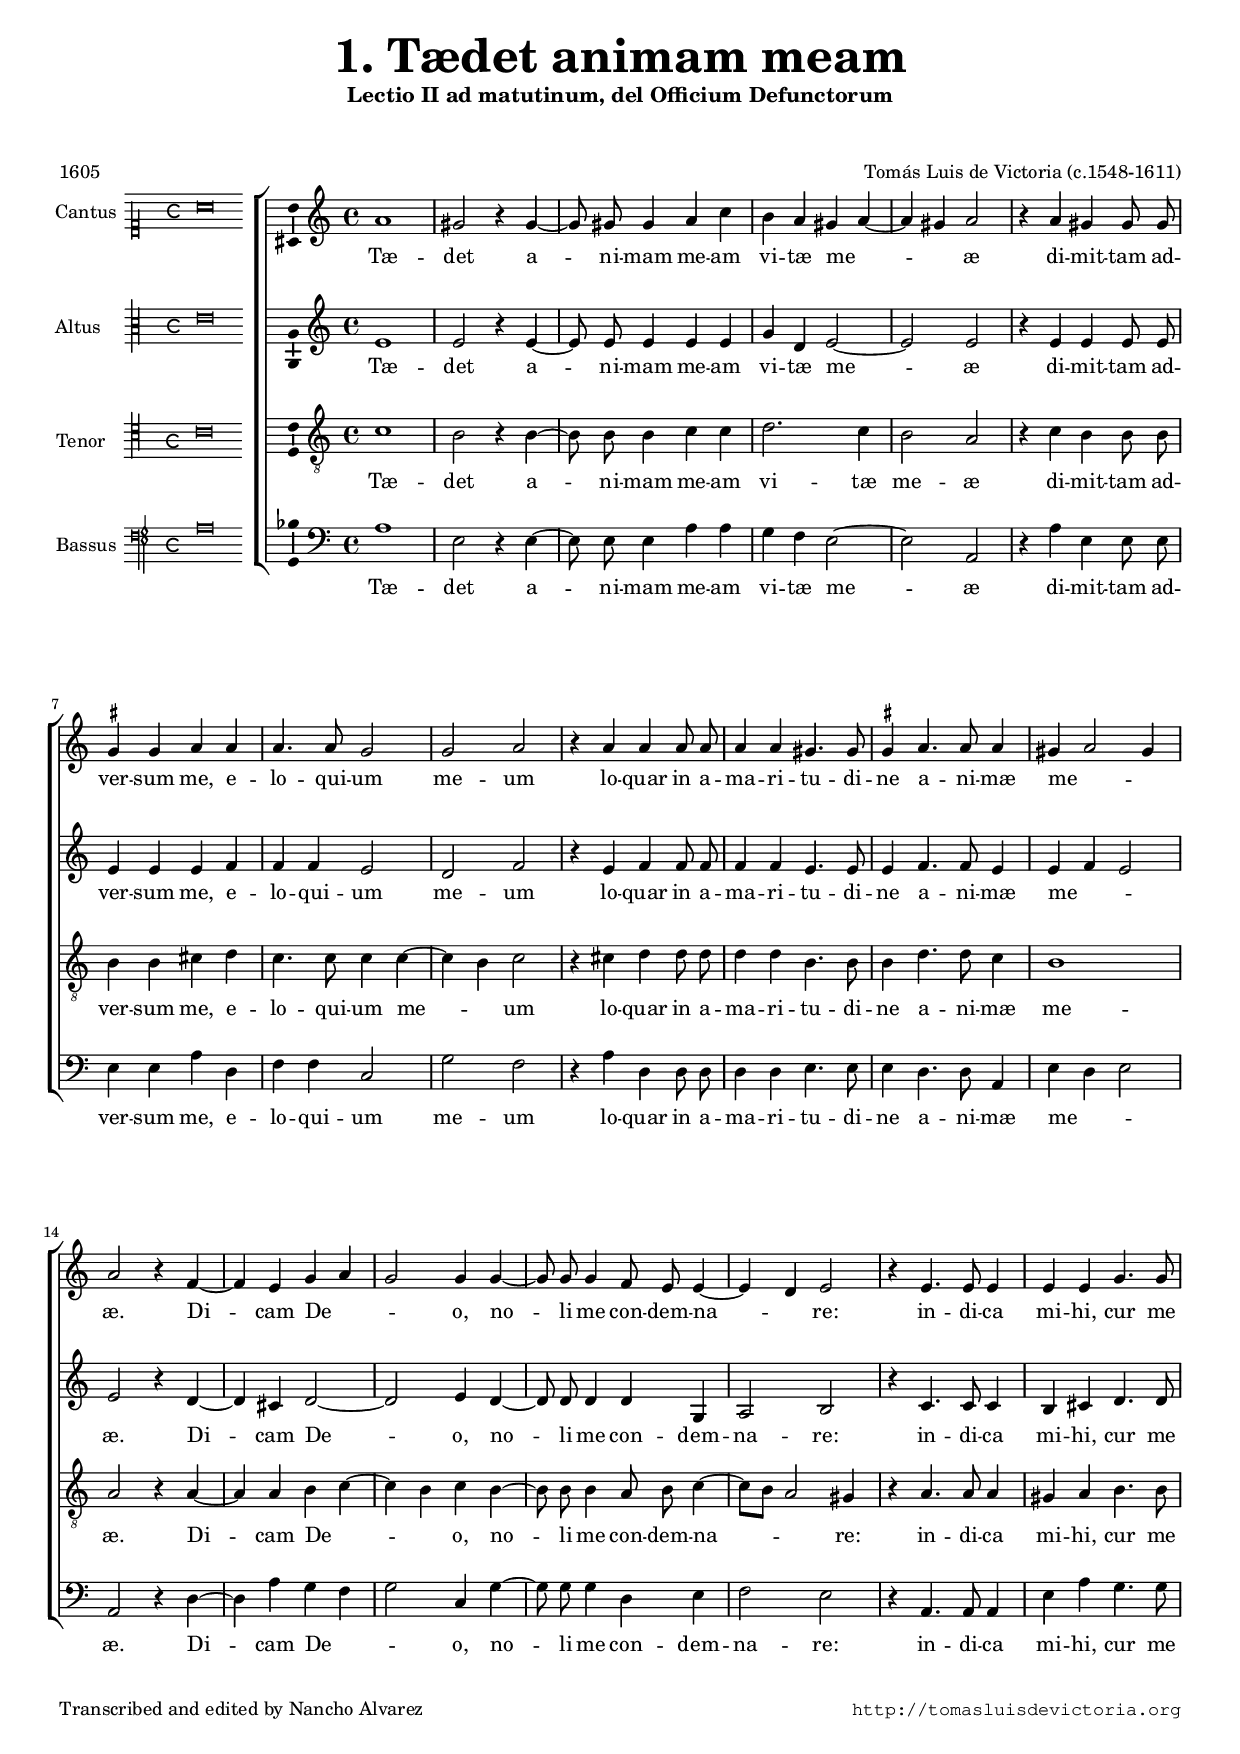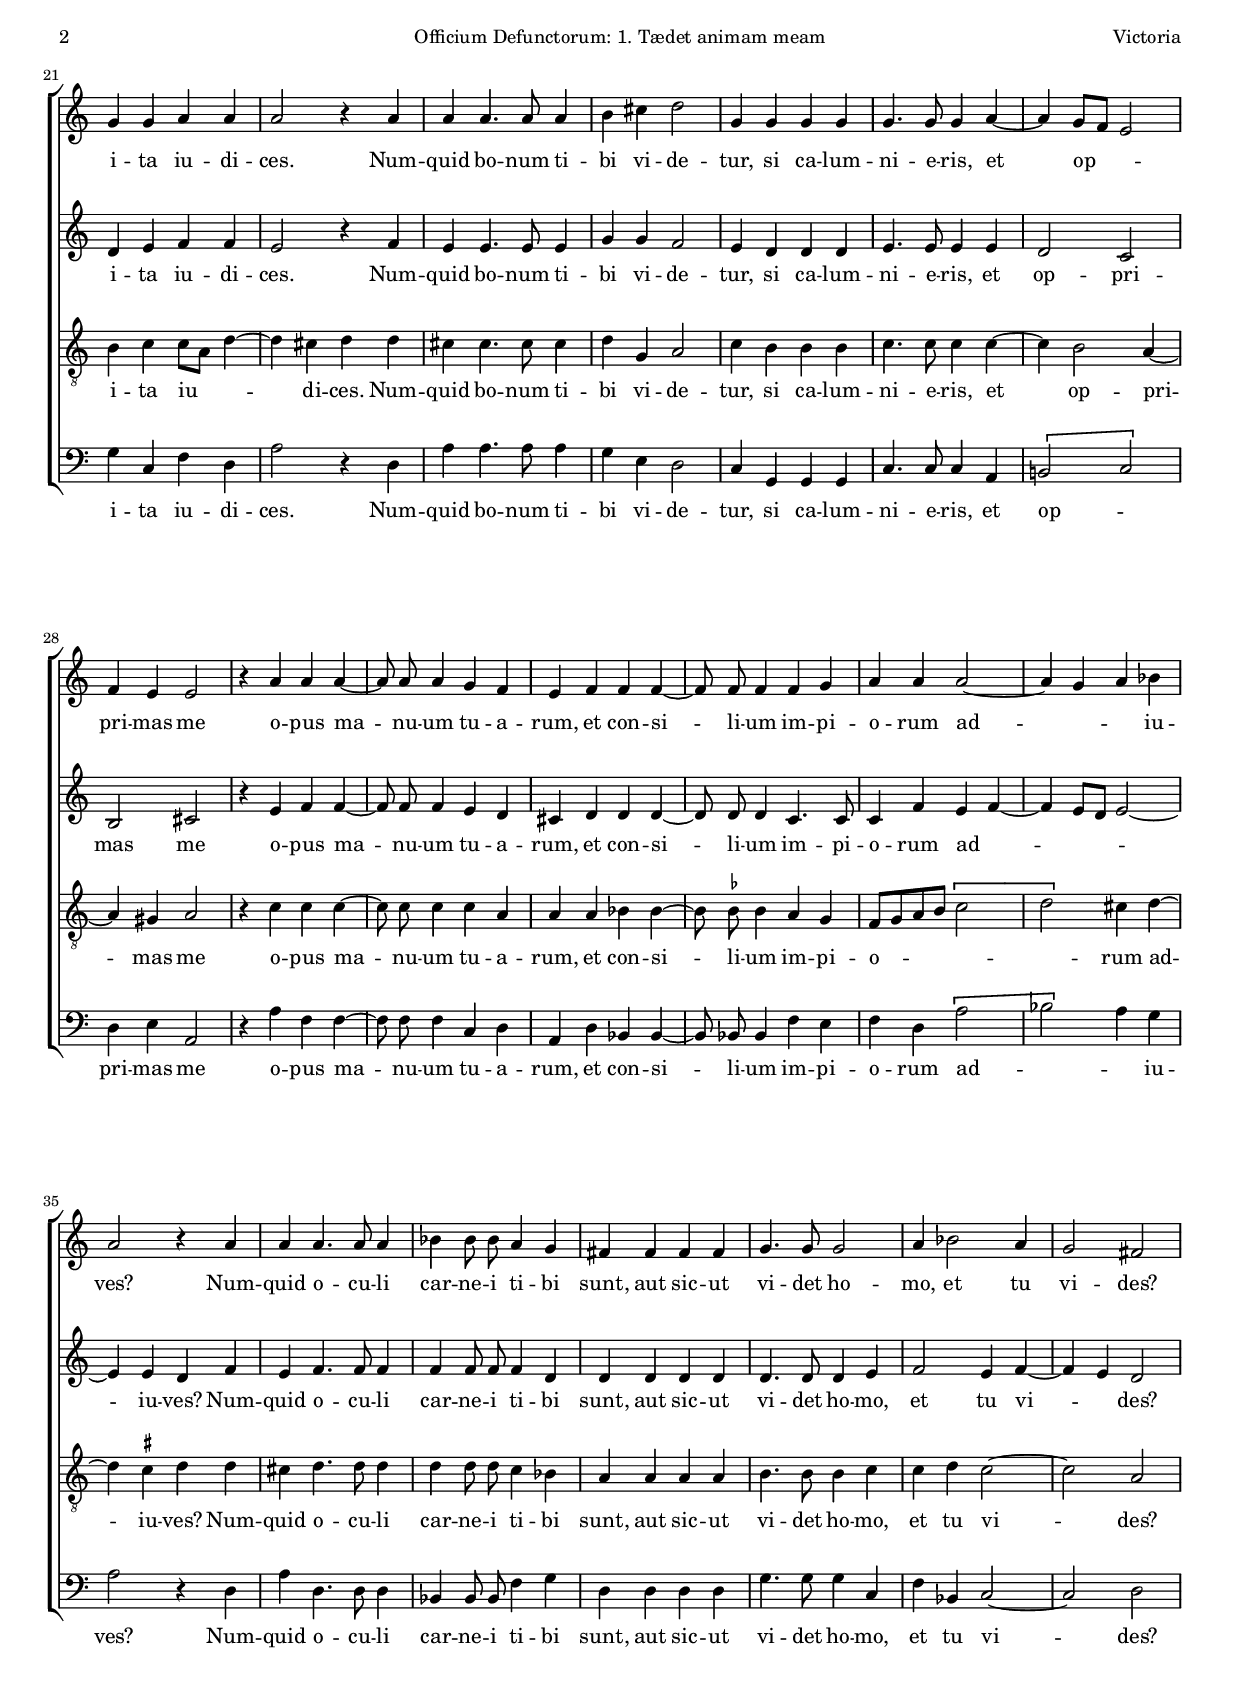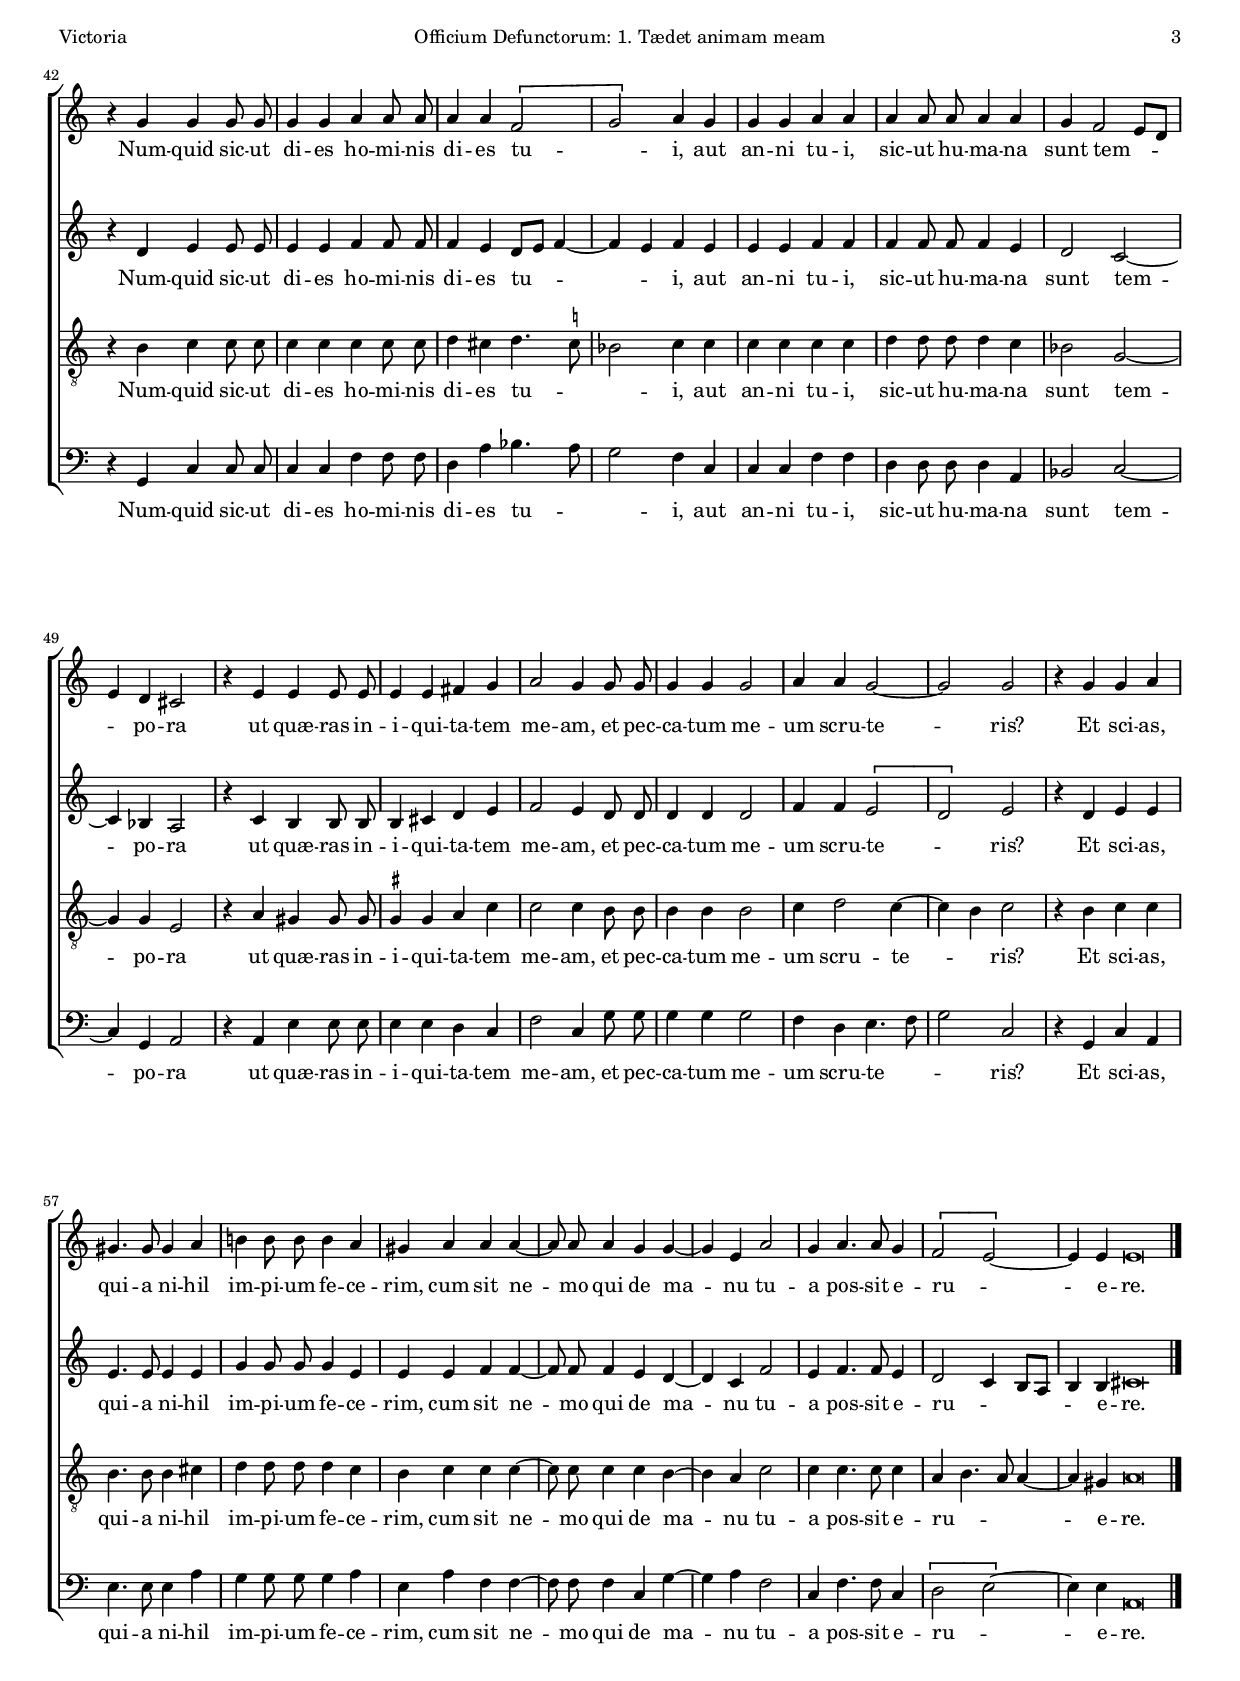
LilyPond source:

\version "2.18.0"

#(set-default-paper-size "a4")
#(set-global-staff-size 16.25)
#(ly:set-option 'point-and-click #f)
%mobile -s15.5 -i3.4

italicas=\override LyricText.font-shape = #'italic
rectas=\override LyricText.font-shape = #'upright
ss=\once \set suggestAccidentals = ##t
incipitwidth = 20

htitle="Officium Defunctorum: 1. Tædet animam meam"
hcomposer="Victoria"

\header {
	title=\markup{\fontsize #4 "1. Tædet animam meam"} %! en el original, esta pieza viene al final
	subtitle="Lectio II ad matutinum, del Officium Defunctorum"
	subsubtitle=\markup{\null \vspace #1.7 }
	composer="Tomás Luis de Victoria (c.1548-1611)"
        pdfauthor=\composer
	%opus="(-)"
	poet="1605"
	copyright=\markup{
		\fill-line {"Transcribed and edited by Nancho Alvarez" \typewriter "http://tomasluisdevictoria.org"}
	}
%	tagline=""
}

global={ \key c \major \time 4/4 \skip 1*64 \bar "|." 
}

cantus={
	a'1 |
	gis'2 r4 gis' ~ |
	gis'8 gis' gis'4 a' c'' |
	b' a' gis' a' ~ |
%5
	a' gis' a'2 |
	r4 a' gis' gis'8 gis' |
	\ss gis'4 gis' a' a' |
	a'4. a'8 g'2 |
	g' a' |
%10
	r4 a' a' a'8 a' |
	a'4 a' gis'4. gis'8 |
	\ss gis'4 a'4. a'8 a'4 |
	gis' a'2 gis'4 |
	a'2 r4 f' ~ |
%15
	f' e' g' a' |
	g'2 g'4 g' ~ |
	g'8 g' g'4 f'8 e' e'4 ~ |
	e' d' e'2 |
	r4 e'4. e'8 e'4 |
%20
	e' e' g'4. g'8 |
	g'4 g' a' a' |
	a'2 r4 a' |
	a' a'4. a'8 a'4 |
	b' cis'' d''2 |
%25
	g'4 g' g' g' |
	g'4. g'8 g'4 a' ~ |
	a'  g'8[ f'] e'2 |
	f'4 e' e'2 |
	r4 a' a' a' ~ |
%30
	a'8 a' a'4 g' f' |
	e' f' f' f' ~ |
	f'8 f' f'4 f' g' |
	a' a' a'2 ~ |
	a'4 g' a' bes' |
%35
	a'2 r4 a' |
	a' a'4. a'8 a'4 |
	bes' bes'8 bes' a'4 g' |
	fis' fis' fis' fis' |
	g'4. g'8 g'2 |
%40
	a'4 bes'2 a'4 |
	g'2 fis' |
	r4 g' g' g'8 g' |
	g'4 g' a' a'8 a' |
	a'4 a' \[f'2 |
%45
	g'\] a'4 g' |
	g' g' a' a' |
	a' a'8 a' a'4 a' |
	g' f'2  e'8[ d'] |
	e'4 d' cis'2 |
%50
	r4 e' e' e'8 e' |
	e'4 e' fis' g' |
	a'2 g'4 g'8 g' |
	g'4 g' g'2 |
	a'4 a' g'2 ~ |
%55
	g' g' |
	r4 g' g' a' |
	gis'4. gis'8 gis'4 a' |
	b'! b'8 b' b'4 a' |
	gis' a' a' a' ~ |
%60
	a'8 a' a'4 g' g' ~ |
	g' e' a'2 |
	g'4 a'4. a'8 g'4 |
	\[f'2 e' ~ \] |
	e'4 e' e'\breve*1/4
}

altus={
	e'1 |
	e'2 r4 e' ~ |
	e'8 e' e'4 e' e' |
	g' d' e'2 ~ |
%5
	e' e' |
	r4 e' e' e'8 e' |
	e'4 e' e' f' |
	f' f' e'2 |
	d' f' |
%10
	r4 e' f' f'8 f' |
	f'4 f' e'4. e'8 |
	e'4 f'4. f'8 e'4 |
	e' f' e'2 |
	e' r4 d' ~ |
%15
	d' cis' d'2 ~ |
	d' e'4 d' ~ |
	d'8 d' d'4 d' g |
	a2 b |
	r4 c'4. c'8 c'4 |
%20
	b cis' d'4. d'8 |
	d'4 e' f' f' |
	e'2 r4 f' |
	e' e'4. e'8 e'4 |
	g' g' f'2 |
%25
	e'4 d' d' d' |
	e'4. e'8 e'4 e' |
	d'2 c' |
	b cis' |
	r4 e' f' f' ~ |
%30
	f'8 f' f'4 e' d' |
	cis' d' d' d' ~ |
	d'8 d' d'4 c'4. c'8 |
	c'4 f' e' f' ~ |
	f'  e'8[ d'] e'2 ~ |
%35
	e'4 e' d' f' |
	e' f'4. f'8 f'4 |
	f' f'8 f' f'4 d' |
	d' d' d' d' |
	d'4. d'8 d'4 e' |
%40
	f'2 e'4 f' ~ |
	f' e' d'2 |
	r4 d' e' e'8 e' |
	e'4 e' f' f'8 f' |
	f'4 e'  d'8[ e'] f'4 ~ |
%45
	f' e' f' e' |
	e' e' f' f' |
	f' f'8 f' f'4 e' |
	d'2 c' ~ |
	c'4 bes a2 |
%50
	r4 c' b b8 b |
	b4 cis' d' e' |
	f'2 e'4 d'8 d' |
	d'4 d' d'2 |
	f'4 f' \[e'2 |
%55
	d'\] e' |
	r4 d' e' e' |
	e'4. e'8 e'4 e' |
	g' g'8 g' g'4 e' |
	e' e' f' f' ~ |
%60
	f'8 f' f'4 e' d' ~ |
	d' c' f'2 |
	e'4 f'4. f'8 e'4 |
	d'2 c'4  b8[ a] |
	b4 b cis'\breve*1/4
}

tenor={
	c'1 |
	b2 r4 b ~ |
	b8 b b4 c' c' |
	d'2. c'4 |
%5
	b2 a |
	r4 c' b b8 b |
	b4 b cis' d' |
	c'4. c'8 c'4 c' ~ |
	c' b c'2 |
%10
	r4 cis' d' d'8 d' |
	d'4 d' b4. b8 |
	b4 d'4. d'8 c'4 |
	b1 |
	a2 r4 a ~ |
%15
	a a b c' ~ |
	c' b c' b ~ |
	b8 b b4 a8 b c'4 ~ |
	c'8[ b] a2 gis4 |
	r a4. a8 a4 |
%20
	gis a b4. b8 |
	b4 c'  c'8[ a] d'4 ~ |
	d' cis' d' d' |
	cis' cis'4. cis'8 cis'4 |
	d' g a2 |
%25
	c'4 b b b |
	c'4. c'8 c'4 c' ~ |
	c' b2 a4 ~ |
	a gis a2 |
	r4 c' c' c' ~ |
%30
	c'8 c' c'4 c' a |
	a a bes bes ~ |
	bes8 \ss bes bes4 a g |
	f8[ g a b] \[c'2 |
	d'\] cis'4 d' ~ |
%35
	d' \ss cis' d' d' |
	cis' d'4. d'8 d'4 |
	d' d'8 d' c'4 bes |
	a a a a |
	b4. b8 b4 c' |
%40
	c' d' c'2 ~ |
	c' a |
	r4 b c' c'8 c' |
	c'4 c' c' c'8 c' |
	d'4 cis' d'4. \ss c'8 |
%45
	bes2 c'4 c' |
	c' c' c' c' |
	d' d'8 d' d'4 c' |
	bes2 g ~ |
	g4 g e2 |
%50
	r4 a gis gis8 gis |
	\ss gis4 gis a c' |
	c'2 c'4 b8 b |
	b4 b b2 |
	c'4 d'2 c'4 ~ |
%55
	c' b c'2 |
	r4 b c' c' |
	b4. b8 b4 cis' |
	d' d'8 d' d'4 c' |
	b c' c' c' ~ |
%60
	c'8 c' c'4 c' b ~ |
	b a c'2 |
	c'4 c'4. c'8 c'4 |
	a b4. a8 a4 ~ |
	a gis a\breve*1/4
}

bassus={
	a1 |
	e2 r4 e ~ |
	e8 e e4 a a |
	g f e2 ~ |
%5
	e a, |
	r4 a e e8 e |
	e4 e a d |
	f f c2 |
	g f |
%10
	r4 a d d8 d |
	d4 d e4. e8 |
	e4 d4. d8 a,4 |
	e d e2 |
	a, r4 d ~ |
%15
	d a g f |
	g2 c4 g ~ |
	g8 g g4 d e |
	f2 e |
	r4 a,4. a,8 a,4 |
%20
	e a g4. g8 |
	g4 c f d |
	a2 r4 d |
	a a4. a8 a4 |
	g e d2 |
%25
	c4 g, g, g, |
	c4. c8 c4 a, |
	\[b,!2 c\] |
	d4 e a,2 |
	r4 a f f ~ |
%30
	f8 f f4 c d |
	a, d bes, bes, ~ |
	bes,8 bes, bes,4 f e |
	f d \[a2 |
	bes\] a4 g |
%35
	a2 r4 d |
	a d4. d8 d4 |
	bes, bes,8 bes, f4 g |
	d d d d |
	g4. g8 g4 c |
%40
	f bes, c2 ~ |
	c d |
	r4 g, c c8 c |
	c4 c f f8 f |
	d4 a bes4. a8 |
%45
	g2 f4 c |
	c c f f |
	d d8 d d4 a, |
	bes,2 c ~ |
	c4 g, a,2 |
%50
	r4 a, e e8 e |
	e4 e d c |
	f2 c4 g8 g |
	g4 g g2 |
	f4 d e4. f8 |
%55
	g2 c |
	r4 g, c a, |
	e4. e8 e4 a |
	g g8 g g4 a |
	e a f f ~ |
%60
	f8 f f4 c g ~ |
	g a f2 |
	c4 f4. f8 c4 |
	\[d2 e ~ \] |
	e4 e a,\breve*1/4
}

textocantus=\lyricmode{
Tæ -- det a -- _ ni -- mam me -- am vi -- tæ me -- _ _ _ æ
di -- mit -- tam ad -- ver -- sum me, e -- lo -- qui -- um me -- um
lo -- quar in a -- ma -- ri -- tu -- di -- ne a -- ni -- mæ me -- _ _ æ.
Di -- _ cam De -- _ _ o,
no -- _ li me con -- dem -- na -- _ _ re:
in -- di -- ca mi -- hi, cur me i -- ta iu -- di -- ces.
Num -- quid bo -- num ti -- bi vi -- de -- tur,
si ca -- lum -- ni -- e -- ris, 
et _ op -- _ _ pri -- mas me 
o -- pus ma -- _ nu -- um tu -- a -- rum,
et con -- si -- _ li -- um im -- pi -- o -- rum
ad -- _ _ _ iu -- ves?
Num -- quid o -- cu -- li car -- ne -- i ti -- bi sunt,
aut sic -- ut vi -- det ho -- mo, et tu vi -- des?
Num -- quid sic -- ut di -- es ho -- mi -- nis di -- es tu -- _ i, %coma después de numquid
aut an -- ni tu -- i,
sic -- ut hu -- ma -- na sunt tem -- _ _ _ po -- ra
ut quæ -- ras in -- i -- qui -- ta -- tem
me -- am,
et pec -- ca -- tum me -- um scru -- te --  _ ris?
Et sci -- as,
qui -- a ni -- hil im -- pi -- um fe -- ce -- rim,
cum sit ne -- _ mo qui de ma -- _ nu tu -- a pos -- sit e -- ru -- _ _ e -- re.
}

textoaltus=\lyricmode{
Tæ -- det a -- _ ni -- mam me -- am vi -- tæ me -- _  æ
di -- mit -- tam ad -- ver -- sum me, e -- lo -- qui -- um me -- um
lo -- quar in a -- ma -- ri -- tu -- di -- ne a -- ni -- mæ me -- _ _ æ.
Di -- _ cam De -- _ o,
no -- _ li me con -- dem -- na -- re:
in -- di -- ca mi -- hi, cur me i -- ta iu -- di -- ces.
Num -- quid bo -- num ti -- bi vi -- de -- tur,
si ca -- lum -- ni -- e -- ris, 
et op -- pri -- mas me 
o -- pus ma -- _ nu -- um tu -- a -- rum,
et con -- si -- _ li -- um im -- pi -- o -- rum
ad -- _ _ _ _ _ _ iu -- ves?
Num -- quid o -- cu -- li car -- ne -- i ti -- bi sunt,
aut sic -- ut vi -- det ho -- mo, et tu vi -- _ _ des?
Num -- quid sic -- ut di -- es ho -- mi -- nis di -- es tu -- _ _ _ _ i,
aut an -- ni tu -- i,
sic -- ut hu -- ma -- na sunt tem -- _ po -- ra
ut quæ -- ras in -- i -- qui -- ta -- tem
me -- am,
et pec -- ca -- tum me -- um scru -- te --  _ ris?
Et sci -- as,
qui -- a ni -- hil im -- pi -- um fe -- ce -- rim,
cum sit ne -- _ mo qui de ma -- _ nu tu -- a pos -- sit e -- ru -- _ _ _ _ e -- re.

}

textotenor=\lyricmode{
Tæ -- det a -- _ ni -- mam me -- am vi -- tæ me -- æ
di -- mit -- tam ad -- ver -- sum me, e -- lo -- qui -- um me -- _ _ um
lo -- quar in a -- ma -- ri -- tu -- di -- ne a -- ni -- mæ me -- æ.
Di -- _ cam De -- _ _ _ o,
no -- _ li me con -- dem -- na -- _ _ _ re:
in -- di -- ca mi -- hi, cur me i -- ta iu -- _ _ _ di -- ces.
Num -- quid bo -- num ti -- bi vi -- de -- tur,
si ca -- lum -- ni -- e -- ris, 
et _ op -- pri -- _ mas me 
o -- pus ma -- _ nu -- um tu -- a -- rum,
et con -- si -- _ li -- um im -- pi -- o -- _ _ _ _ _ rum
ad -- _ iu -- ves?
Num -- quid o -- cu -- li car -- ne -- i ti -- bi sunt,
aut sic -- ut vi -- det ho -- mo, et tu vi -- _ des?
Num -- quid sic -- ut di -- es ho -- mi -- nis di -- es tu -- _ _ i,
aut an -- ni tu -- i,
sic -- ut hu -- ma -- na sunt tem -- _ po -- ra
ut quæ -- ras in -- i -- qui -- ta -- tem
me -- am,
et pec -- ca -- tum me -- um scru -- te --  _ _ ris?
Et sci -- as,
qui -- a ni -- hil im -- pi -- um fe -- ce -- rim,
cum sit ne -- _ mo qui de ma -- _ nu tu -- a pos -- sit e -- ru -- _ _ _ _ e -- re.

}

textobassus=\lyricmode{
Tæ -- det a -- _ ni -- mam me -- am vi -- tæ me -- _ æ
di -- mit -- tam ad -- ver -- sum me, e -- lo -- qui -- um me -- um
lo -- quar in a -- ma -- ri -- tu -- di -- ne a -- ni -- mæ me -- _ _ æ.
Di -- _ cam De -- _ _ o,
no -- _ li me con -- dem -- na -- re:
in -- di -- ca mi -- hi, cur me i -- ta iu --  di -- ces.
Num -- quid bo -- num ti -- bi vi -- de -- tur,
si ca -- lum -- ni -- e -- ris, 
et op -- _ pri -- mas me 
o -- pus ma -- _ nu -- um tu -- a -- rum,
et con -- si -- _ li -- um im -- pi -- o -- rum
ad -- _ _ iu -- ves?
Num -- quid o -- cu -- li car -- ne -- i ti -- bi sunt,
aut sic -- ut vi -- det ho -- mo, et tu vi -- _ des?
Num -- quid sic -- ut di -- es ho -- mi -- nis di -- es tu -- _ _ i,
aut an -- ni tu -- i,
sic -- ut hu -- ma -- na sunt tem -- _ po -- ra
ut quæ -- ras in -- i -- qui -- ta -- tem
me -- am,
et pec -- ca -- tum me -- um scru -- te --  _ _ ris?
Et sci -- as,
qui -- a ni -- hil im -- pi -- um fe -- ce -- rim,
cum sit ne -- _ mo qui de ma -- _ nu tu -- a pos -- sit e -- ru -- _ _ e -- re.
}


incipitcantus=\markup{
	\score{
		{ 
		\set Staff.instrumentName="Cantus "
		\override NoteHead.style = #'neomensural
		\override Rest.style = #'neomensural
		\override Staff.TimeSignature.style = #'neomensural
		\cadenzaOn 
		\clef "petrucci-c1"
		\key c \major
		\time 4/4
		a'\breve
		} 
	\layout {
		\context {\Voice
			\remove Ligature_bracket_engraver
			\consists Mensural_ligature_engraver
		}
		line-width=\incipitwidth
		indent = 0
	}
	}
}


incipitaltus=\markup{
	\score{
		{ 
		\set Staff.instrumentName="Altus    "
		\override NoteHead.style = #'neomensural 
		\override Rest.style = #'neomensural
		\override Staff.TimeSignature.style = #'neomensural
		\cadenzaOn 
		\clef "petrucci-c3"
		\key c \major
		\time 4/4
		e'\breve
		} 
	\layout {
		\context {\Voice
			\remove Ligature_bracket_engraver
			\consists Mensural_ligature_engraver
		}
		line-width=\incipitwidth
		indent = 0
	}
	}
}


incipittenor=\markup{
	\score{
		{ 
		\set Staff.instrumentName="Tenor   "
		\override NoteHead.style = #'neomensural 
		\override Rest.style = #'neomensural
		\override Staff.TimeSignature.style = #'neomensural
		\cadenzaOn 
		\clef "petrucci-c4"
		\key c \major
		\time 4/4
		c'\breve
		} 
	\layout {
		\context {\Voice
			\remove Ligature_bracket_engraver
			\consists Mensural_ligature_engraver
		}
		line-width=\incipitwidth
		indent=0
	}
	}
}


incipitbassus=\markup{
	\score{
		{ 
		\set Staff.instrumentName="Bassus "
		\override NoteHead.style = #'neomensural 
		\override Rest.style = #'neomensural
		\override Staff.TimeSignature.style = #'neomensural
		\cadenzaOn 
		\clef "petrucci-f4"
		\key c \major
		\time 4/4
		a\breve
		} 
	\layout {
		\context {\Voice
			\remove Ligature_bracket_engraver
			\consists Mensural_ligature_engraver
		}
		line-width=\incipitwidth
		indent = 0
	}
	}
}





\score {\transpose c' c'{
\new ChoirStaff<<

	\new Staff <<\global
	\new Voice="v1" {
		\set Staff.instrumentName=\incipitcantus
		\clef "treble"
		\cantus }
	\new Lyrics \lyricsto "v1" {\textocantus }
	>>

	
	\new Staff << \global
	\new Voice="v2" {
		\set Staff.instrumentName=\incipitaltus
		\clef "treble" 
		\altus}
	\new Lyrics \lyricsto "v2" {\textoaltus }
	>>

	
	\new Staff <<\global
	\new Voice="v3" {
		\set Staff.instrumentName=\incipittenor
		\clef "G_8"
		\tenor }
	\new Lyrics \lyricsto "v3" {\textotenor }
	>>
	

	\new Staff <<\global
	\new Voice="v4" {
		\set Staff.instrumentName=\incipitbassus
		\clef "bass" 
		\bassus }
	\new Lyrics \lyricsto "v4" {\textobassus }
	>>
	
>>

	}%transpose

\layout{ 
	\context {\Lyrics 
		\override VerticalAxisGroup.staff-affinity = #UP
		\override VerticalAxisGroup.nonstaff-relatedstaff-spacing =
			#'((basic-distance . 0) (minimum-distance . 0) (padding . 1))
		\override LyricText.font-size = #1.2
		\override LyricHyphen.minimum-distance = #0.5
	}
	\context {\Score 
		tempoHideNote = ##t
		\override BarNumber.padding = #2 
	}
	\context {\Voice 
		melismaBusyProperties = #'()
		autoBeaming = ##f
	}
	\context {\Staff 
                %\RemoveEmptyStaves
                %\override VerticalAxisGroup.remove-first = ##t
		\override VerticalAxisGroup.staff-staff-spacing =
			#'((basic-distance . 11) (minimum-distance . 0) (padding . 1))
		\consists Ambitus_engraver 
		\override LigatureBracket.padding = #1
	}
}

%\midi { \mtempo }

}


\paper{
	evenHeaderMarkup=\markup  \fill-line { \fromproperty #'page:page-number-string \htitle \hcomposer }
	oddHeaderMarkup= \markup  \fill-line { \on-the-fly #not-first-page \hcomposer \on-the-fly #not-first-page \htitle \on-the-fly #not-first-page \fromproperty #'page:page-number-string }
	%system-count=20
	%page-count = 8
	ragged-last-bottom = ##f
	indent=3.5\cm
	system-system-spacing =
	#'((basic-distance . 20) (minimum-distance . 0) (padding . 5))
	top-system-spacing = % header
	#'((basic-distance . 8) (minimum-distance . 0) (padding . 0))
	last-bottom-spacing = % footer
	#'((basic-distance . 12) (minimum-distance . 0) (padding . 0))

}
